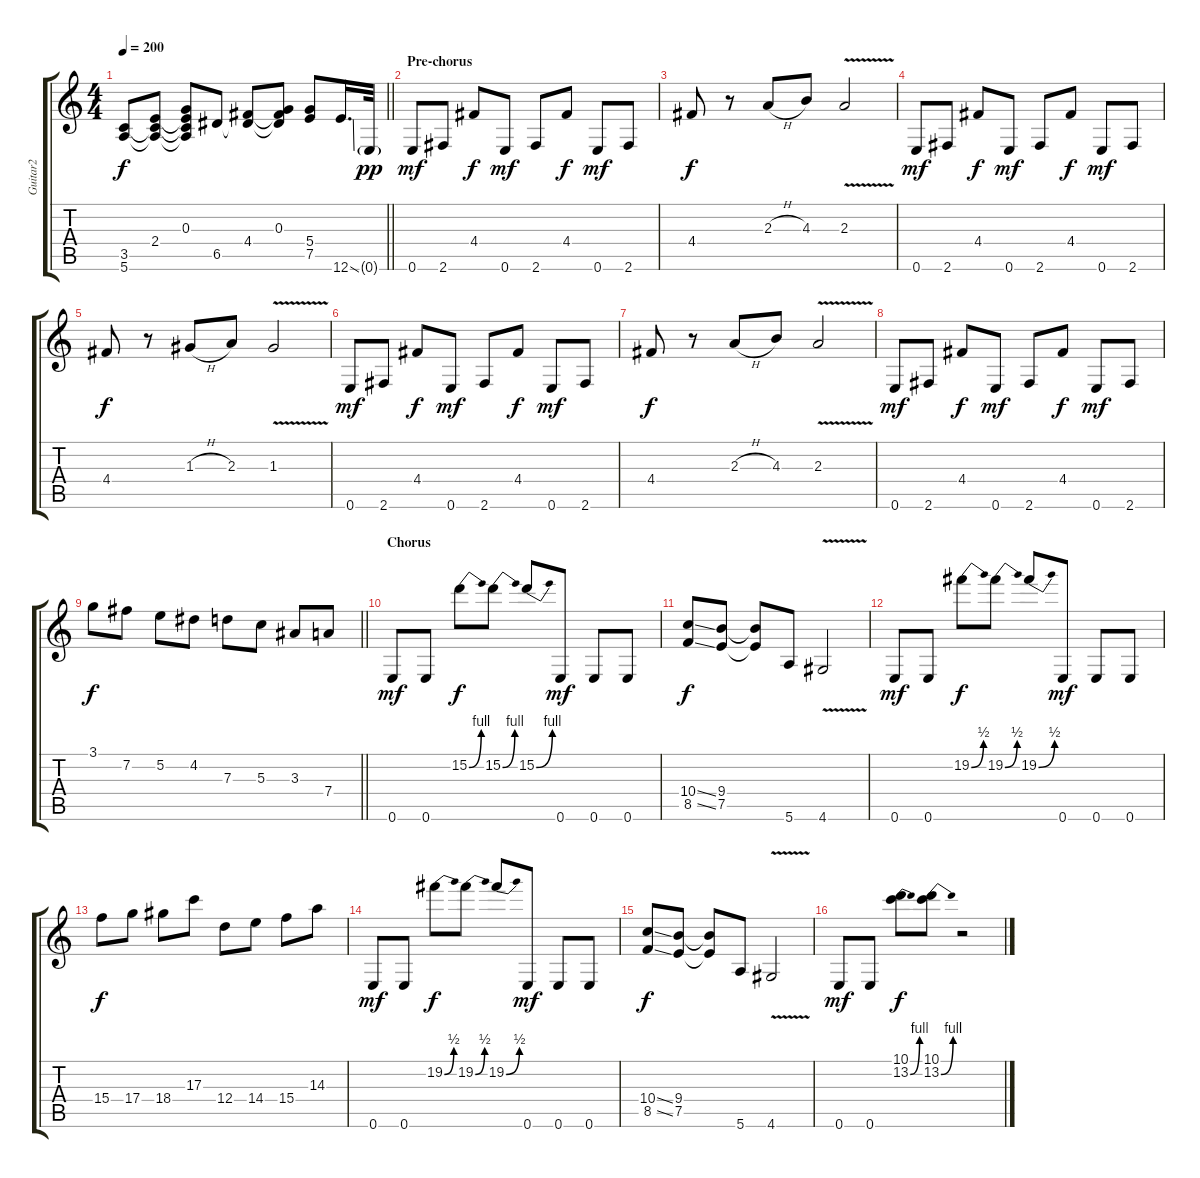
\track ("Guitar2" "Guitar2") {instrument distortionguitar}
\staff {score tabs}
\tuning (E4 B3 G3 D3 A2 E2) {hide}
\ts (4 4)
\tempo 200
\clef g2
\barLineRight lightlight
\ks c
(3.5 5.6{t}).8{dy f} (2.4 3.5{t} 5.6{t}).8 (0.3 2.4{t} 3.5{t} 5.6{t}).8 6.5.8 (4.4 6.5{t}).8 (0.3 4.4{t} 6.5{t}).8 (5.4 7.5).8 12.6{ss}.16{d} 0.6{g}.32{dy pp} |
\section ("" "Pre-chorus")
0.6.8{dy mf} 2.6.8 4.4.8{dy f} 0.6.8{dy mf} 2.6.8 4.4.8{dy f} 0.6.8{dy mf} 2.6.8 |
4.4.8{dy f} r.8 2.3{h}.8 4.3.8 2.3{v}.2 |
0.6.8{dy mf} 2.6.8 4.4.8{dy f} 0.6.8{dy mf} 2.6.8 4.4.8{dy f} 0.6.8{dy mf} 2.6.8 |
4.4.8{dy f} r.8 1.3{h}.8 2.3.8 1.3{v}.2 |
0.6.8{dy mf} 2.6.8 4.4.8{dy f} 0.6.8{dy mf} 2.6.8 4.4.8{dy f} 0.6.8{dy mf} 2.6.8 |
4.4.8{dy f} r.8 2.3{h}.8 4.3.8 2.3{v}.2 |
0.6.8{dy mf} 2.6.8 4.4.8{dy f} 0.6.8{dy mf} 2.6.8 4.4.8{dy f} 0.6.8{dy mf} 2.6.8 |
\barLineRight lightlight
3.1.8{dy f} 7.2.8 5.2.8 4.2.8 7.3.8 5.3.8 3.3.8 7.4.8 |
\section ("" "Chorus")
0.6.8{dy mf} 0.6.8 15.2{be (bend 0 0 60 4)}.8{dy f} 15.2{be (bend 0 0 60 4)}.8 15.2{be (bend 0 0 60 4)}.8 0.6.8{dy mf} 0.6.8 0.6.8 |
(10.4{ss} 8.5{ss}).8{dy f} (9.4 7.5).8 (9.4{t} 7.5{t}).8 5.6.8 4.6{v}.2 |
0.6.8{dy mf} 0.6.8 19.2{be (bend 0 0 60 2)}.8{dy f} 19.2{be (bend 0 0 60 2)}.8 19.2{be (bend 0 0 60 2)}.8 0.6.8{dy mf} 0.6.8 0.6.8 |
15.4.8{dy f} 17.4.8 18.4.8 17.3.8 12.4.8 14.4.8 15.4.8 14.3.8 |
0.6.8{dy mf} 0.6.8 19.2{be (bend 0 0 60 2)}.8{dy f} 19.2{be (bend 0 0 60 2)}.8 19.2{be (bend 0 0 60 2)}.8 0.6.8{dy mf} 0.6.8 0.6.8 |
(10.4{ss} 8.5{ss}).8{dy f} (9.4 7.5).8 (9.4{t} 7.5{t}).8 5.6.8 4.6{v}.2 |
0.6.8{dy mf} 0.6.8 (10.1 13.2{be (bend 0 0 60 4)}).8{dy f} (10.1 13.2{be (bend 0 0 60 4)}).8 r.2
